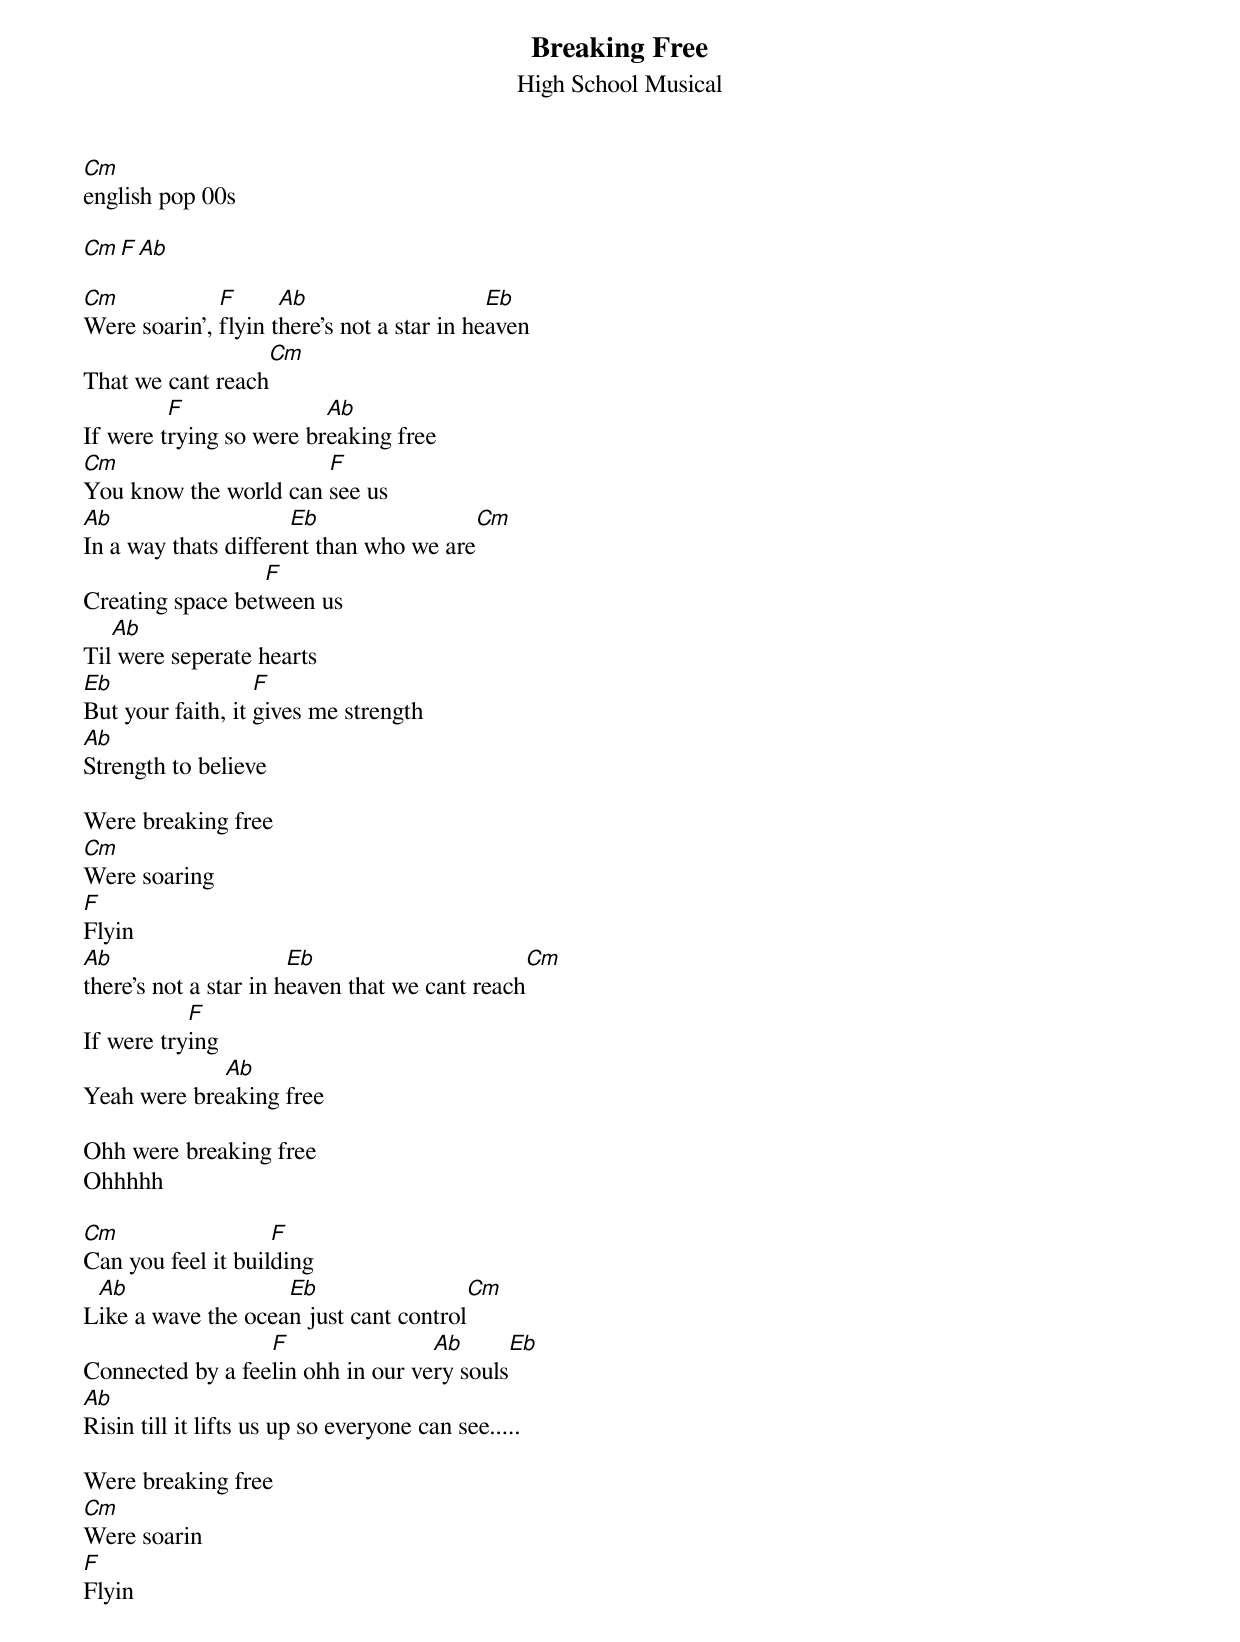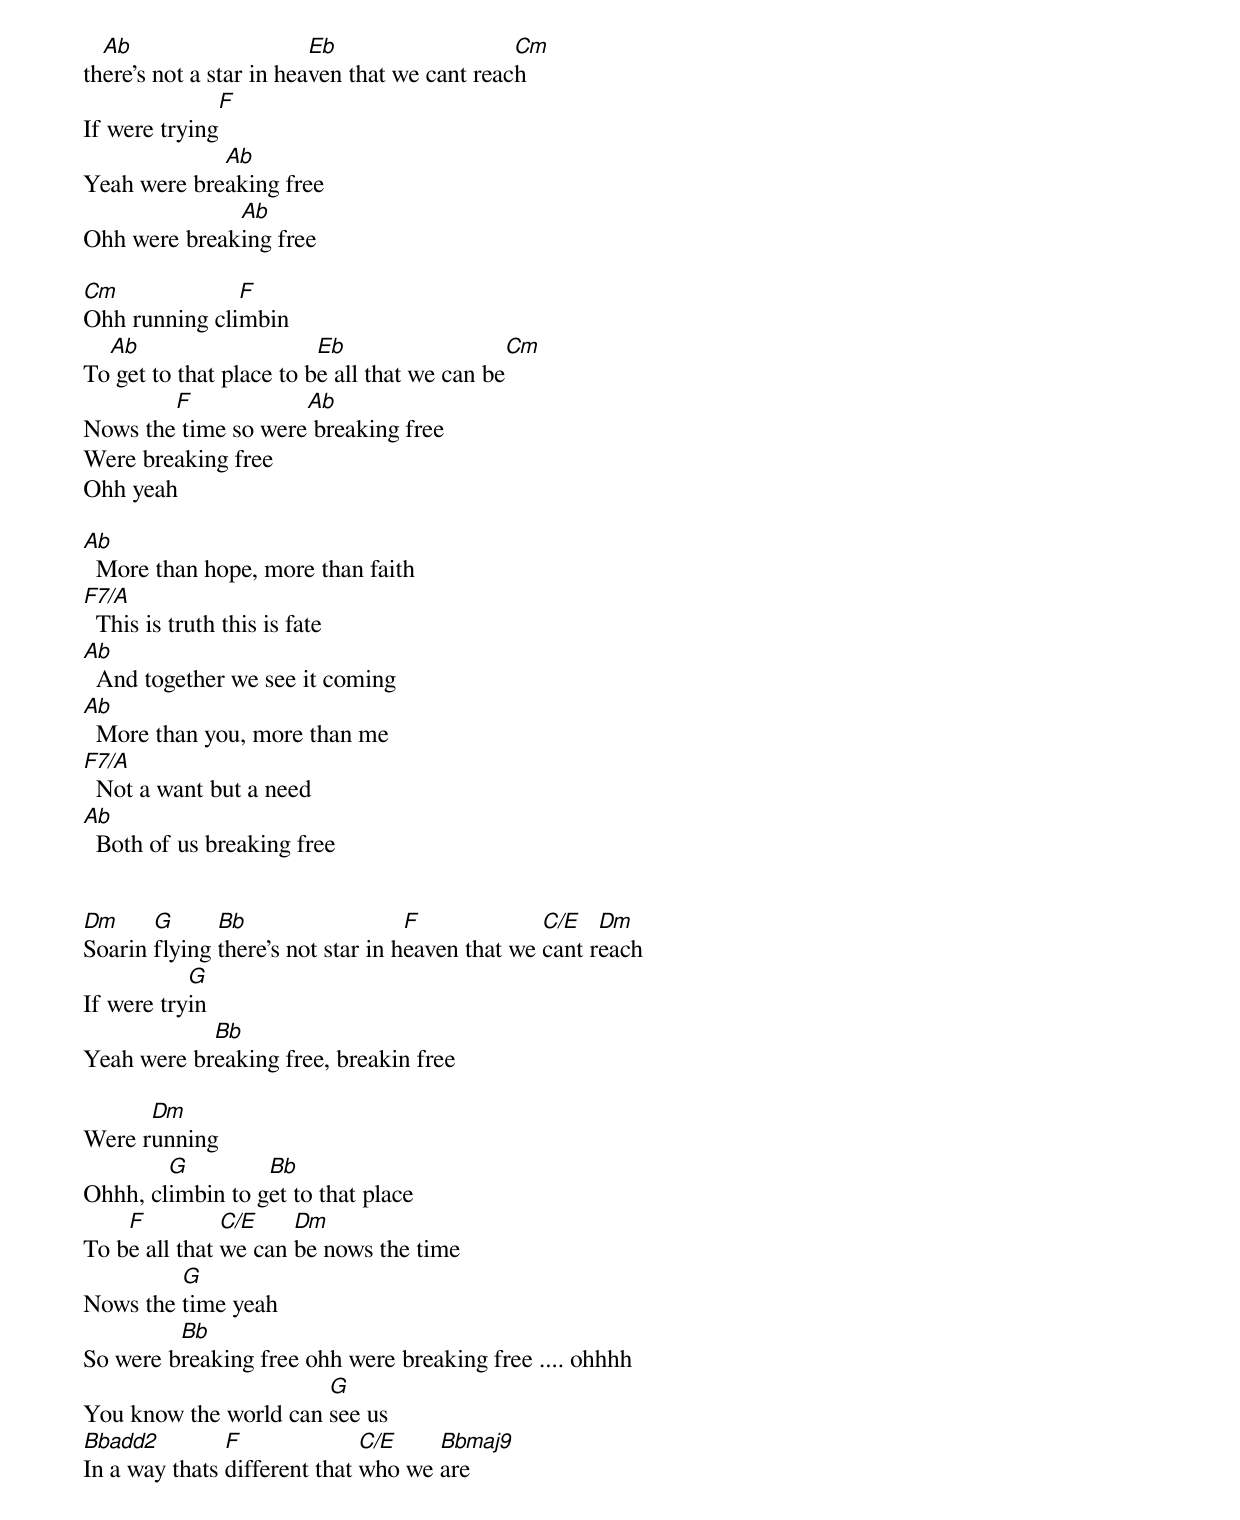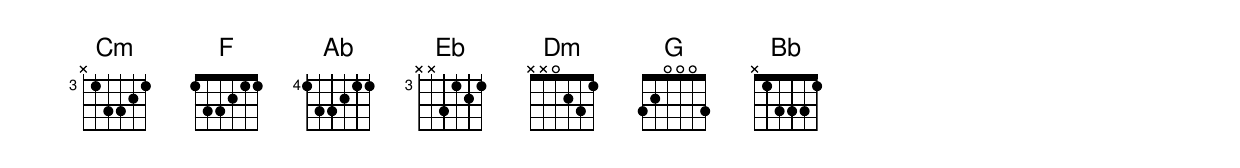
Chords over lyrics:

Breaking Free
High School Musical
Cm
english pop 00s

Cm    F    Ab

Cm            F      Ab                     Eb
Were soarin', flyin there's not a star in heaven
                   Cm
That we cant reach
         F               Ab
If were trying so were breaking free
Cm                     F
You know the world can see us
Ab                    Eb                 Cm
In a way thats different than who we are
                  F
Creating space between us
   Ab
Til were seperate hearts
Eb                 F
But your faith, it gives me strength
Ab
Strength to believe

Were breaking free
Cm
Were soaring
F
Flyin
Ab                     Eb                       Cm
there's not a star in heaven that we cant reach
           F
If were trying
             Ab
Yeah were breaking free

Ohh were breaking free
Ohhhhh

Cm                  F
Can you feel it building
 Ab                 Eb                 Cm
Like a wave the ocean just cant control
                  F                Ab         Eb
Connected by a feelin ohh in our very souls
Ab
Risin till it lifts us up so everyone can see.....

Were breaking free
Cm
Were soarin
F
Flyin
  Ab                     Eb                   Cm
there's not a star in heaven that we cant reach
              F
If were trying
             Ab
Yeah were breaking free
              Ab
Ohh were breaking free

Cm             F
Ohh running climbin
  Ab                     Eb                   Cm
To get to that place to be all that we can be
        F            Ab
Nows the time so were breaking free
Were breaking free
Ohh yeah

Ab
  More than hope, more than faith
F7/A
  This is truth this is fate
Ab
  And together we see it coming
Ab
  More than you, more than me
F7/A
  Not a want but a need
Ab
  Both of us breaking free


Dm     G      Bb                   F             C/E   Dm
Soarin flying there's not star in heaven that we cant reach
           G
If were tryin
            Bb
Yeah were breaking free, breakin free

      Dm
Were running
        G         Bb
Ohhh, climbin to get to that place
    F          C/E    Dm
To be all that we can be nows the time
         G
Nows the time yeah
         Bb
So were breaking free ohh were breaking free .... ohhhh
                       G
You know the world can see us
Bbadd2         F              C/E    Bbmaj9
In a way thats different that who we are
